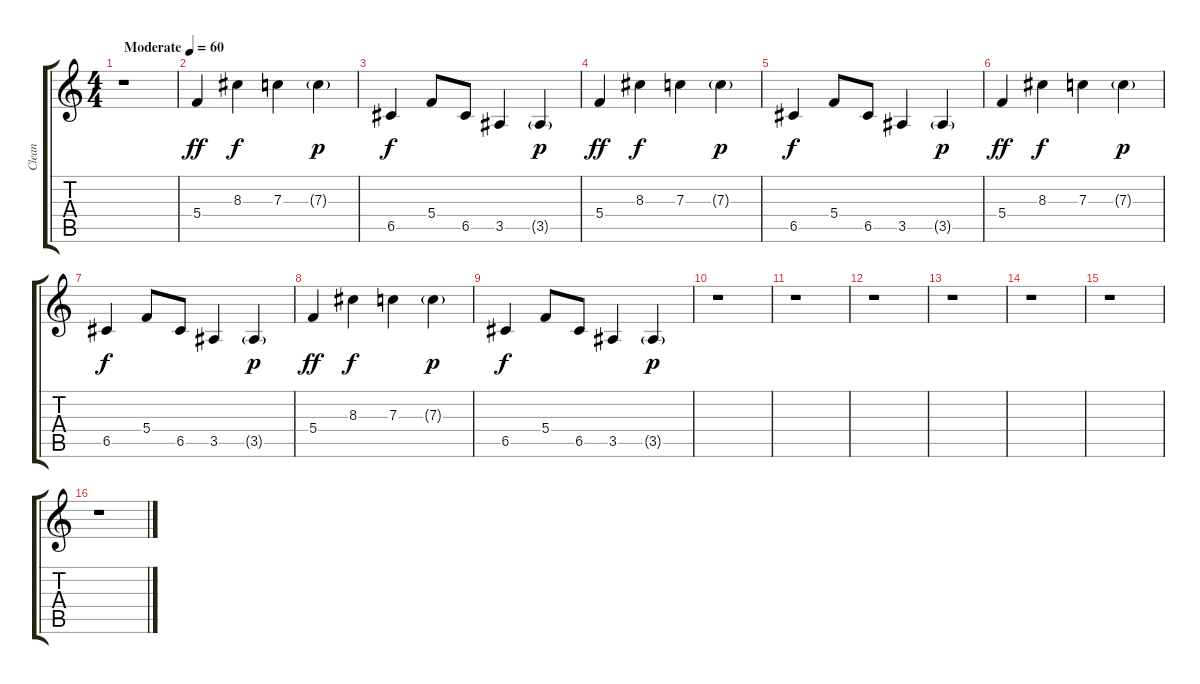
\track ("Clean" "Clean") {instrument electricguitarjazz}
\staff {score tabs}
\tuning (D4 A3 F3 C3 G2 C2) {hide}
\ts (4 4)
\tempo (60 "Moderate")
\clef g2
\ks c
r.1{dy ff instrument electricguitarjazz} |
5.4.4 8.3.4{dy f} 7.3.4 7.3{g}.4{dy p} |
6.5.4{dy f} 5.4.8 6.5.8 3.5.4 3.5{g}.4{dy p} |
5.4.4{dy ff} 8.3.4{dy f} 7.3.4 7.3{g}.4{dy p} |
6.5.4{dy f} 5.4.8 6.5.8 3.5.4 3.5{g}.4{dy p} |
5.4.4{dy ff} 8.3.4{dy f} 7.3.4 7.3{g}.4{dy p} |
6.5.4{dy f} 5.4.8 6.5.8 3.5.4 3.5{g}.4{dy p} |
5.4.4{dy ff} 8.3.4{dy f} 7.3.4 7.3{g}.4{dy p} |
6.5.4{dy f} 5.4.8 6.5.8 3.5.4 3.5{g}.4{dy p} |
r.1 |
r.1 |
r.1 |
r.1 |
r.1 |
r.1 |
r.1
